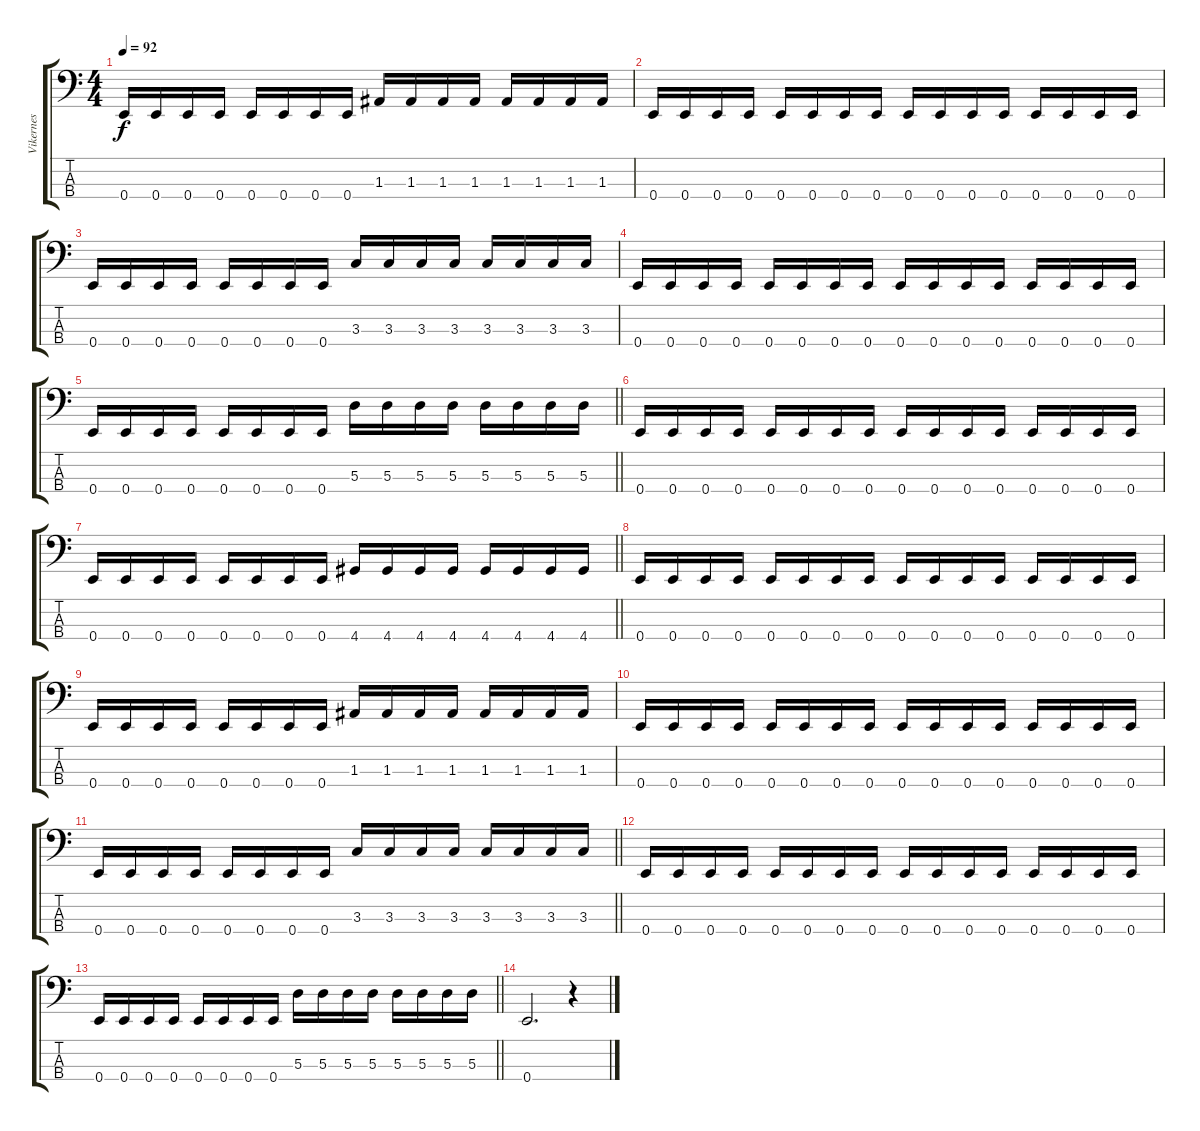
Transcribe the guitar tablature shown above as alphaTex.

\track ("Vikernes" "Vikernes") {instrument electricbasspick}
\staff {score tabs}
\tuning (G2 D2 A1 E1) {hide}
\ts (4 4)
\tempo 92
\clef f4
\ks c
0.4.16{dy f} 0.4.16 0.4.16 0.4.16 0.4.16 0.4.16 0.4.16 0.4.16 1.3.16 1.3.16 1.3.16 1.3.16 1.3.16 1.3.16 1.3.16 1.3.16 |
0.4.16 0.4.16 0.4.16 0.4.16 0.4.16 0.4.16 0.4.16 0.4.16 0.4.16 0.4.16 0.4.16 0.4.16 0.4.16 0.4.16 0.4.16 0.4.16 |
0.4.16 0.4.16 0.4.16 0.4.16 0.4.16 0.4.16 0.4.16 0.4.16 3.3.16 3.3.16 3.3.16 3.3.16 3.3.16 3.3.16 3.3.16 3.3.16 |
0.4.16 0.4.16 0.4.16 0.4.16 0.4.16 0.4.16 0.4.16 0.4.16 0.4.16 0.4.16 0.4.16 0.4.16 0.4.16 0.4.16 0.4.16 0.4.16 |
\barLineRight lightlight
0.4.16 0.4.16 0.4.16 0.4.16 0.4.16 0.4.16 0.4.16 0.4.16 5.3.16 5.3.16 5.3.16 5.3.16 5.3.16 5.3.16 5.3.16 5.3.16 |
0.4.16 0.4.16 0.4.16 0.4.16 0.4.16 0.4.16 0.4.16 0.4.16 0.4.16 0.4.16 0.4.16 0.4.16 0.4.16 0.4.16 0.4.16 0.4.16 |
\barLineRight lightlight
0.4.16 0.4.16 0.4.16 0.4.16 0.4.16 0.4.16 0.4.16 0.4.16 4.4.16 4.4.16 4.4.16 4.4.16 4.4.16 4.4.16 4.4.16 4.4.16 |
0.4.16 0.4.16 0.4.16 0.4.16 0.4.16 0.4.16 0.4.16 0.4.16 0.4.16 0.4.16 0.4.16 0.4.16 0.4.16 0.4.16 0.4.16 0.4.16 |
0.4.16 0.4.16 0.4.16 0.4.16 0.4.16 0.4.16 0.4.16 0.4.16 1.3.16 1.3.16 1.3.16 1.3.16 1.3.16 1.3.16 1.3.16 1.3.16 |
0.4.16 0.4.16 0.4.16 0.4.16 0.4.16 0.4.16 0.4.16 0.4.16 0.4.16 0.4.16 0.4.16 0.4.16 0.4.16 0.4.16 0.4.16 0.4.16 |
\barLineRight lightlight
0.4.16 0.4.16 0.4.16 0.4.16 0.4.16 0.4.16 0.4.16 0.4.16 3.3.16 3.3.16 3.3.16 3.3.16 3.3.16 3.3.16 3.3.16 3.3.16 |
0.4.16 0.4.16 0.4.16 0.4.16 0.4.16 0.4.16 0.4.16 0.4.16 0.4.16 0.4.16 0.4.16 0.4.16 0.4.16 0.4.16 0.4.16 0.4.16 |
\barLineRight lightlight
0.4.16 0.4.16 0.4.16 0.4.16 0.4.16 0.4.16 0.4.16 0.4.16 5.3.16 5.3.16 5.3.16 5.3.16 5.3.16 5.3.16 5.3.16 5.3.16 |
0.4.2{d} r.4
